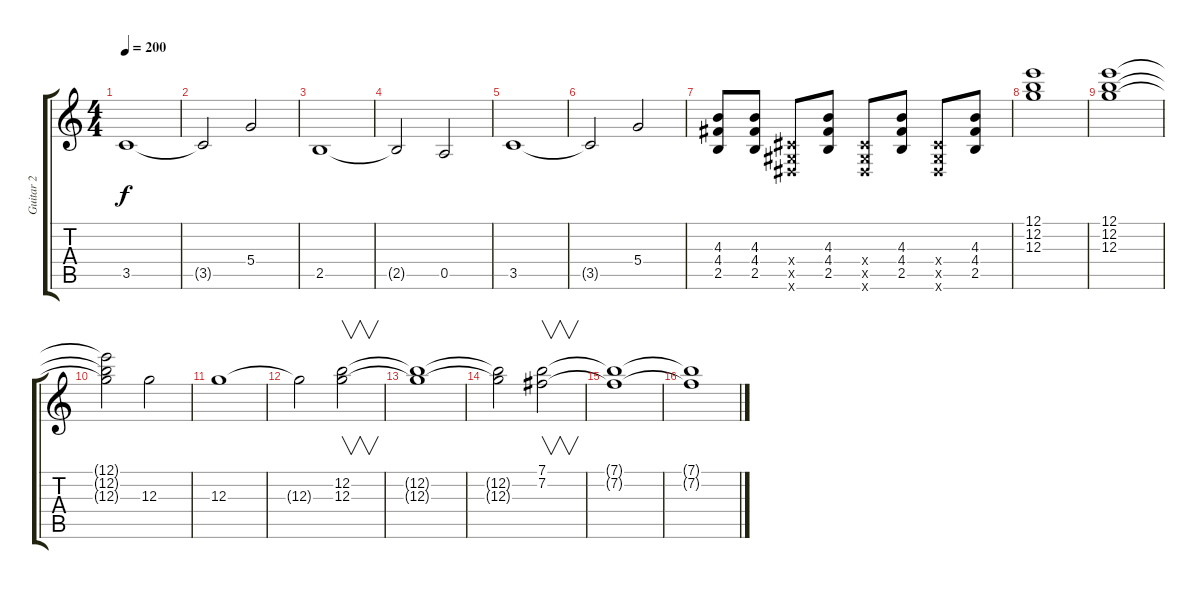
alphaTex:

\track ("Guitar 2" "Guitar 2") {instrument distortionguitar}
\staff {score tabs}
\tuning (E4 B3 G3 D3 A2 E2) {hide}
\ts (4 4)
\tempo 200
\clef g2
\ks c
3.5.1{dy f} |
3.5{t}.2 5.4.2 |
2.5.1 |
2.5{t}.2 0.5.2 |
3.5.1 |
3.5{t}.2 5.4.2 |
(4.3 4.4 2.5).8 (4.3 4.4 2.5).8 (-1.4{x} -1.5{x} -1.6{x}).8 (4.3 4.4 2.5).8 (-1.4{x} -1.5{x} -1.6{x}).8 (4.3 4.4 2.5).8 (-1.4{x} -1.5{x} -1.6{x}).8 (4.3 4.4 2.5).8 |
(12.1 12.2 12.3).1 |
(12.1 12.2 12.3).1 |
(12.1{t} 12.2{t} 12.3{t}).2 12.3.2 |
12.3.1 |
12.3{t}.2 (12.2 12.3).2{v} |
(12.2{t} 12.3{t}).1 |
(12.2{t} 12.3{t}).2 (7.1 7.2).2{v} |
(7.1{t} 7.2{t}).1 |
(7.1{t} 7.2{t}).1
